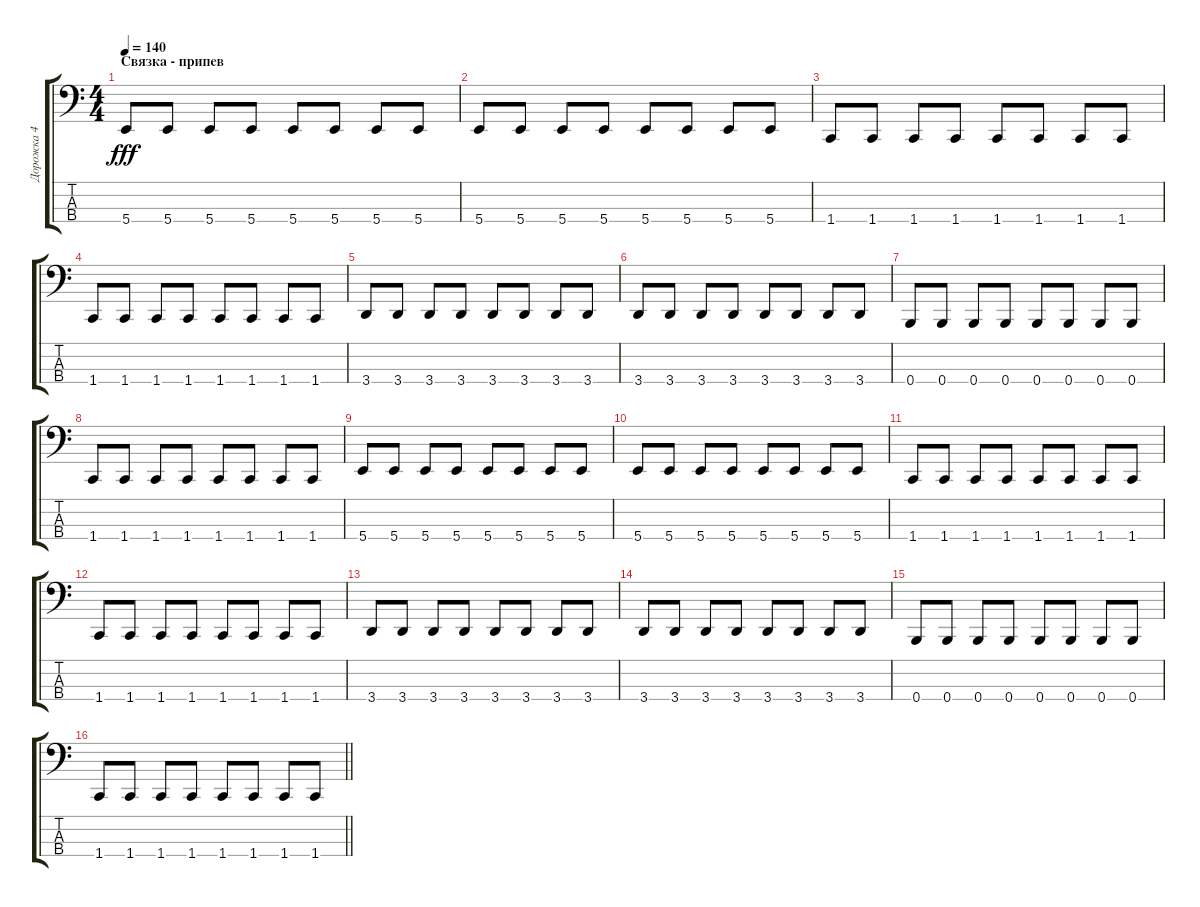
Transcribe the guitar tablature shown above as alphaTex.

\track ("Дорожка 4" "Дорожка 4") {instrument electricbassfinger}
\staff {score tabs}
\tuning (E2 B1 Gb1 B0) {hide}
\ts (4 4)
\section ("" "Связка - припев")
\tempo 140
\clef f4
\ks c
5.4.8{dy fff} 5.4.8 5.4.8 5.4.8 5.4.8 5.4.8 5.4.8 5.4.8 |
5.4.8 5.4.8 5.4.8 5.4.8 5.4.8 5.4.8 5.4.8 5.4.8 |
1.4.8 1.4.8 1.4.8 1.4.8 1.4.8 1.4.8 1.4.8 1.4.8 |
1.4.8 1.4.8 1.4.8 1.4.8 1.4.8 1.4.8 1.4.8 1.4.8 |
3.4.8 3.4.8 3.4.8 3.4.8 3.4.8 3.4.8 3.4.8 3.4.8 |
3.4.8 3.4.8 3.4.8 3.4.8 3.4.8 3.4.8 3.4.8 3.4.8 |
0.4.8 0.4.8 0.4.8 0.4.8 0.4.8 0.4.8 0.4.8 0.4.8 |
1.4.8 1.4.8 1.4.8 1.4.8 1.4.8 1.4.8 1.4.8 1.4.8 |
5.4.8 5.4.8 5.4.8 5.4.8 5.4.8 5.4.8 5.4.8 5.4.8 |
5.4.8 5.4.8 5.4.8 5.4.8 5.4.8 5.4.8 5.4.8 5.4.8 |
1.4.8 1.4.8 1.4.8 1.4.8 1.4.8 1.4.8 1.4.8 1.4.8 |
1.4.8 1.4.8 1.4.8 1.4.8 1.4.8 1.4.8 1.4.8 1.4.8 |
3.4.8 3.4.8 3.4.8 3.4.8 3.4.8 3.4.8 3.4.8 3.4.8 |
3.4.8 3.4.8 3.4.8 3.4.8 3.4.8 3.4.8 3.4.8 3.4.8 |
0.4.8 0.4.8 0.4.8 0.4.8 0.4.8 0.4.8 0.4.8 0.4.8 |
\barLineRight lightlight
1.4.8 1.4.8 1.4.8 1.4.8 1.4.8 1.4.8 1.4.8 1.4.8
